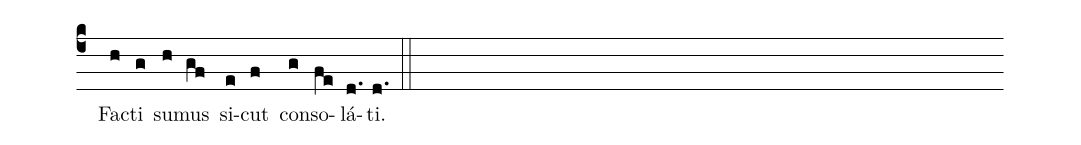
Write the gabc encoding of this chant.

%%
(c4) () Fac(h)ti(g) su(h)mus(gf) si(e)cut(f) con(g)so(fe)lá(d.)ti.(d.) (::)
